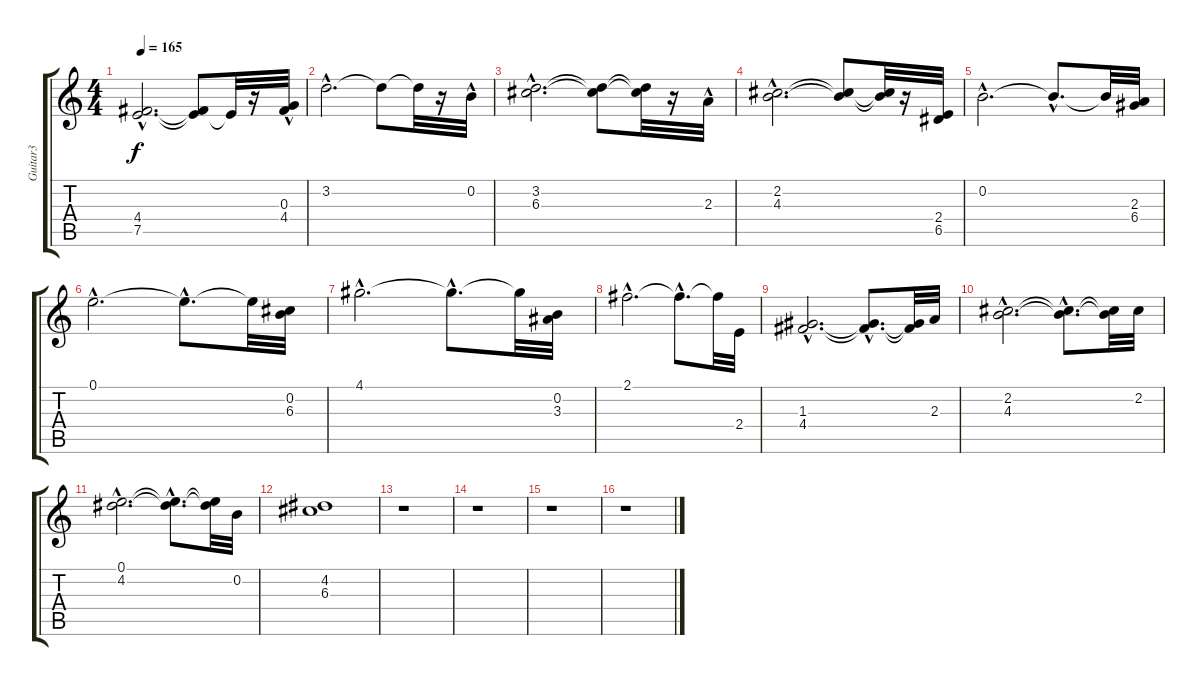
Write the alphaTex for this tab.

\track ("Guitar3" "Guitar3") {instrument electricguitarclean}
\staff {score tabs}
\tuning (E4 B3 G3 D3 A2 E2) {hide}
\ts (4 4)
\tempo 165
\clef g2
\ks c
(4.4{hac} 7.5{hac}).2{d dy f} (4.4{t} 7.5{t}).8 7.5{t}.32 r.16 (0.3{hac} 4.4{hac}).32 |
3.2{hac}.2{d} 3.2{t}.8 3.2{t}.32 r.16 0.2{hac}.32 |
(3.2{hac} 6.3{hac}).2{d} (3.2{t} 6.3{t}).8 (3.2{t} 6.3{t}).32 r.16 2.3{hac}.32 |
(2.2{hac} 4.3{hac}).2{d} (2.2{t} 4.3{t}).8 (2.2{t} 4.3{t}).32 r.16 (2.4 6.5).32 |
0.2{hac}.2{d} 0.2{hac t}.8{d} 0.2{t}.32 (2.3 6.4).32 |
0.1{hac}.2{d} 0.1{hac t}.8{d} 0.1{t}.32 (0.2 6.3).32 |
4.1{hac}.2{d} 4.1{hac t}.8{d} 4.1{t}.32 (0.2 3.3).32 |
2.1{hac}.2{d} 2.1{hac t}.8{d} 2.1{t}.32 2.4.32 |
(1.3{hac} 4.4{hac}).2{d} (1.3{hac t} 4.4{hac t}).8{d} (1.3{t} 4.4{t}).32 2.3.32 |
(2.2{hac} 4.3{hac}).2{d} (2.2{hac t} 4.3{hac t}).8{d} (2.2{t} 4.3{t}).32 2.2.32 |
(0.1{hac} 4.2{hac}).2{d} (0.1{hac t} 4.2{hac t}).8{d} (0.1{t} 4.2{t}).32 0.2.32 |
(4.2 6.3).1 |
r.1 |
r.1 |
r.1 |
r.1
